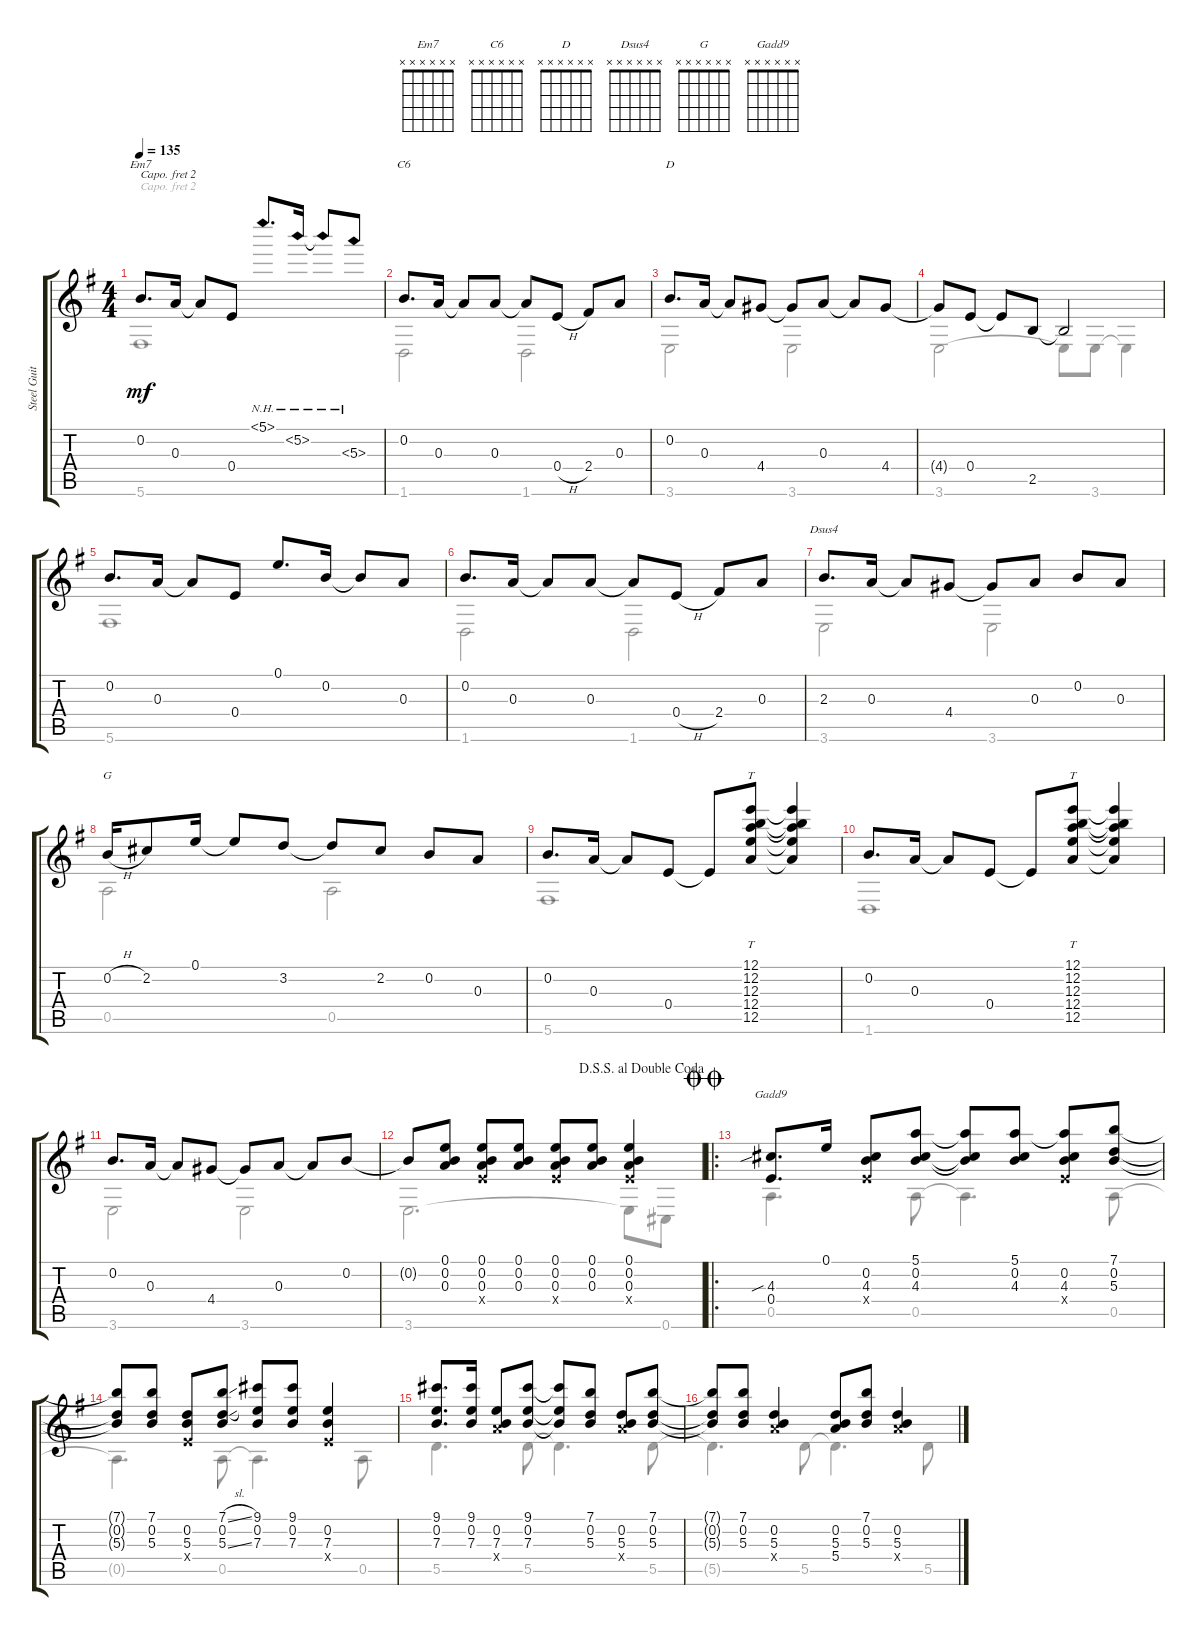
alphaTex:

\track ("Steel Guitar" "Steel Guit") {instrument acousticguitarsteel}
\staff {score tabs}
\capo 2
\tuning (D4 A3 G3 D3 G2 B1) {hide}
\chord ("Em7" x x x x x x)
\chord ("C6" x x x x x x)
\chord ("D" x x x x x x)
\chord ("Dsus4" x x x x x x)
\chord ("G" x x x x x x)
\chord ("Gadd9" x x x x x x)
\voice
\ts (4 4)
\tempo 135
\clef g2
\ks g
0.2.8{d ch "Em7" dy mf} 0.3.16 0.3{t}.8 0.4.8 5.1{nh}.8{d} 5.2{nh}.16 5.2{nh t}.8 5.3{nh}.8 |
0.2.8{d ch "C6"} 0.3.16 0.3{t}.8 0.3.8 0.3{t}.8 0.4{h}.8 2.4.8 0.3.8 |
0.2.8{d ch "D"} 0.3.16 0.3{t}.8 4.4.8 4.4{t}.8 0.3.8 0.3{t}.8 4.4.8 |
4.4{t}.8 0.4.8 0.4{t}.8 2.5.8 2.5{t}.2 |
0.2.8{d} 0.3.16 0.3{t}.8 0.4.8 0.1.8{d} 0.2.16 0.2{t}.8 0.3.8 |
0.2.8{d} 0.3.16 0.3{t}.8 0.3.8 0.3{t}.8 0.4{h}.8 2.4.8 0.3.8 |
2.3.8{d ch "Dsus4"} 0.3.16 0.3{t}.8 4.4.8 4.4{t}.8 0.3.8 0.2.8 0.3.8 |
0.2{h}.16{ch "G"} 2.2.8 0.1.16 0.1{t}.8 3.2.8 3.2{t}.8 2.2.8 0.2.8 0.3.8 |
0.2.8{d} 0.3.16 0.3{t}.8 0.4.8 0.4{t}.8 (12.1 12.2 12.3 12.4 12.5).8{tt} (12.1{t} 12.2{t} 12.3{t} 12.4{t} 12.5{t}).4 |
0.2.8{d} 0.3.16 0.3{t}.8 0.4.8 0.4{t}.8 (12.1 12.2 12.3 12.4 12.5).8{tt} (12.1{t} 12.2{t} 12.3{t} 12.4{t} 12.5{t}).4 |
0.2.8{d} 0.3.16 0.3{t}.8 4.4.8 4.4{t}.8 0.3.8 0.3{t}.8 0.2.8 |
\jump dalsegnosegnoaldoublecoda
0.2{t}.8 (0.1 0.2 0.3).8 (0.1 0.2 0.3 0.4{x}).8 (0.1 0.2 0.3).8 (0.1 0.2 0.3 0.4{x}).8 (0.1 0.2 0.3).8 (0.1 0.2 0.3 0.4{x}).4 |
\ro
\jump doublecoda
(4.3{sib} 0.4).8{d ch "Gadd9"} 0.1.16 (0.2 4.3 0.4{x}).8 (5.1 0.2 4.3).8 (5.1{t} 0.2{t} 4.3{t}).8 (5.1 0.2 4.3).8 (5.1{t} 0.2 4.3 0.4{x}).8 (7.1 0.2 5.3).8 |
(7.1{t} 0.2{t} 5.3{t}).8 (7.1 0.2 5.3).8 (0.2 5.3 0.4{x}).8 (7.1{sl} 0.2 5.3{sl}).8 (9.1 0.2 7.3).8 (9.1 0.2 7.3).8 (0.2 7.3 0.4{x}).4 |
(9.1 0.2 7.3).8{d} (9.1 0.2 7.3).16 (0.2 7.3 5.4{x}).8 (9.1 0.2 7.3).8 (9.1{t} 0.2{t} 7.3{t}).8 (7.1 0.2 5.3).8 (0.2 5.3 5.4{x}).8 (7.1 0.2 5.3).8 |
(7.1{t} 0.2{t} 5.3{t}).8 (7.1 0.2 5.3).8 (0.2 5.3 5.4{x}).4 (0.2 5.3 5.4).8 (7.1 0.2 5.3).8 (0.2 5.3 5.4{x}).4
\voice
\clef g2
\ottava regular
\simile none
\ks g
5.6.1{dy mf} |
1.6.2 1.6.2 |
3.6.2 3.6.2 |
3.6.2 3.6{t}.8 3.6.8 3.6{t}.4 |
5.6.1 |
1.6.2 1.6.2 |
3.6.2 3.6.2 |
0.5.2 0.5.2 |
5.6.1 |
1.6.1 |
3.6.2 3.6.2 |
3.6.2{d} 3.6{t}.8 0.6.8 |
0.5.4{d} 0.5.8 0.5{t}.4{d} 0.5.8 |
0.5{t}.4{d} 0.5.8 0.5{t}.4{d} 0.5.8 |
5.5.4{d} 5.5.8 5.5{t}.4{d} 5.5.8 |
5.5{t}.4{d} 5.5.8 5.5{t}.4{d} 5.5.8
